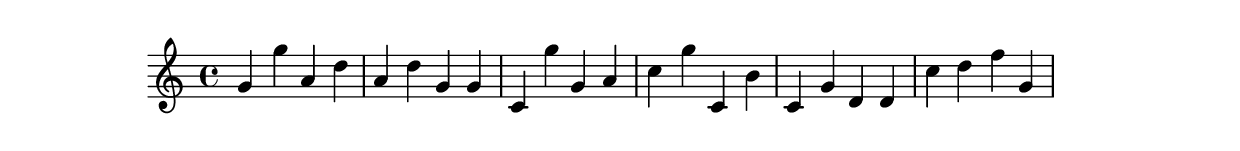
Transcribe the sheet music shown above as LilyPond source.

%% Do not edit this file; it is auto-generated from LSR http://lsr.dsi.unimi.it
%% This file is in the public domain.
\version "2.11.38"

\header {
  lsrtags = "pitches"
 texidoc = "
This Scheme-based snippet allows you to generate 24 random notes (or as
many as you want), based on the current time (or any randomish number
you might wish to specify instead, so you can obtain the same random
notes each time): i.e. to get different random notes patterns, just
change this number.
" }
% begin verbatim
\score {
{ #(let ((random-state (seed->random-state (current-time))))
    (ly:export
     (make-music 'SequentialMusic 'elements
      (map (lambda x
           (let ((idx (random 12 random-state)))
            (make-music 'EventChord
             'elements (list (make-music 'NoteEvent
                              'duration (ly:make-duration 2 0 1 1)
                              'pitch (ly:make-pitch (quotient idx 7)
                                      (remainder idx 7)
                                      0))))))
       (make-list 24)))))
   }
}
